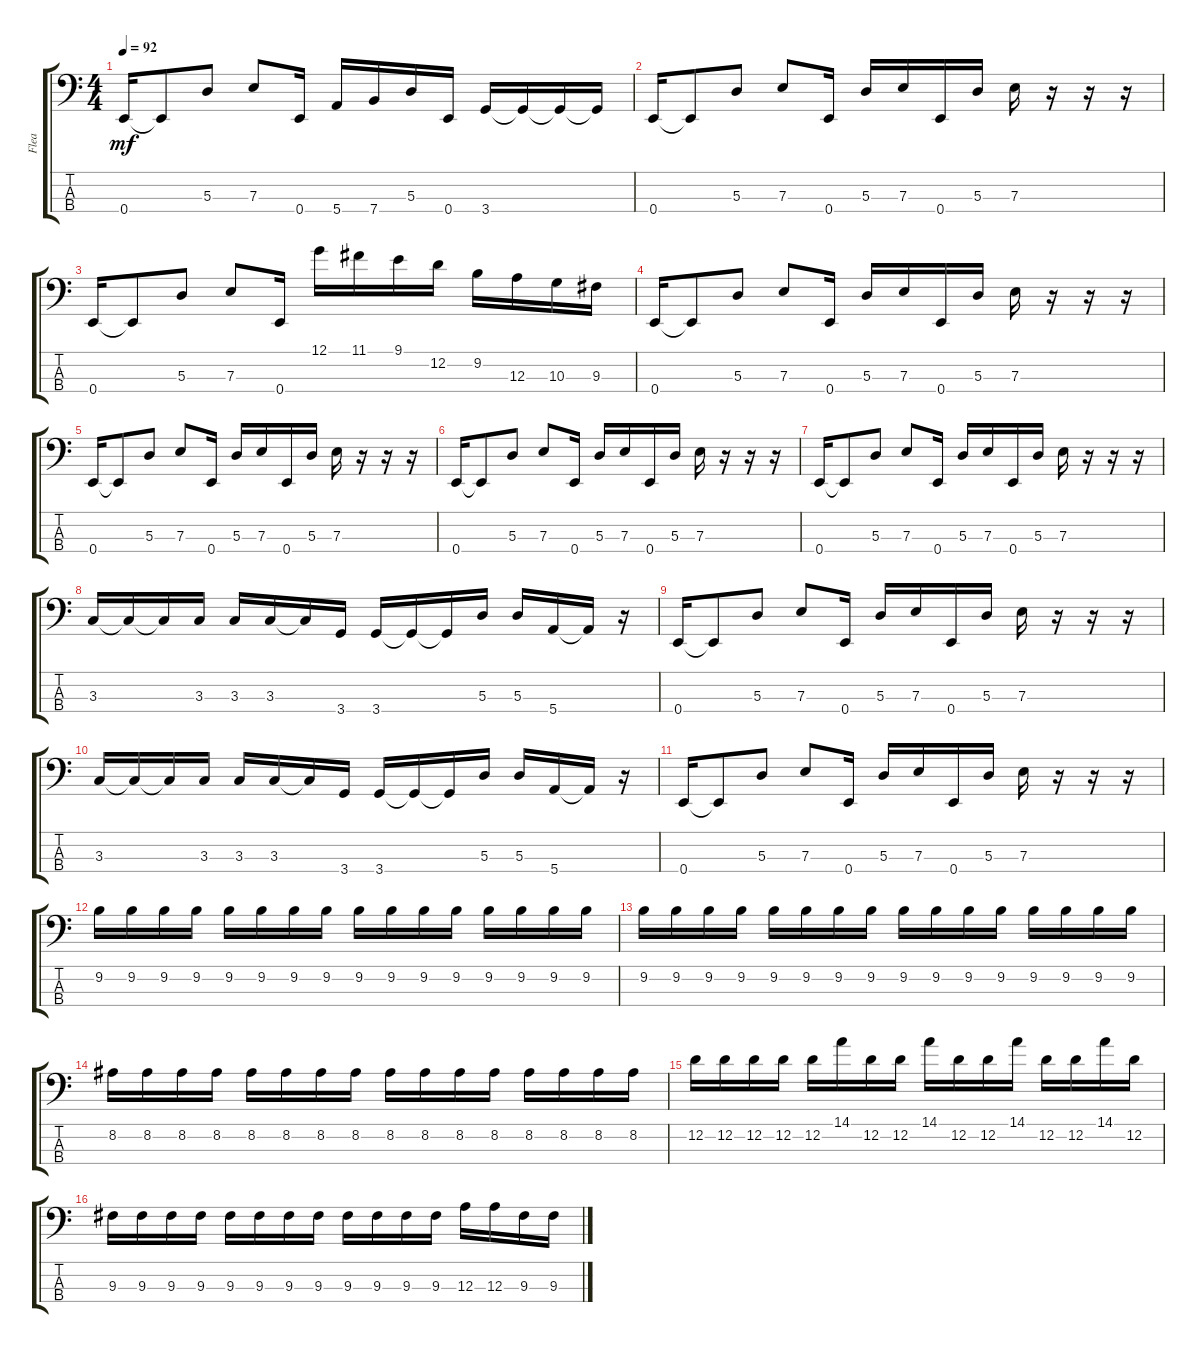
\track ("Flea" "Flea") {instrument electricbassfinger}
\staff {score tabs}
\tuning (G2 D2 A1 E1) {hide}
\ts (4 4)
\tempo 92
\clef f4
\ks c
0.4.16{dy mf} 0.4{t}.8 5.3.8 7.3.8 0.4.16 5.4.16 7.4.16 5.3.16 0.4.16 3.4.16 3.4{t}.16 3.4{t}.16 3.4{t}.16 |
0.4.16 0.4{t}.8 5.3.8 7.3.8 0.4.16 5.3.16 7.3.16 0.4.16 5.3.16 7.3.16 r.16 r.16 r.16 |
0.4.16 0.4{t}.8 5.3.8 7.3.8 0.4.16 12.1.16 11.1.16 9.1.16 12.2.16 9.2.16 12.3.16 10.3.16 9.3.16 |
0.4.16 0.4{t}.8 5.3.8 7.3.8 0.4.16 5.3.16 7.3.16 0.4.16 5.3.16 7.3.16 r.16 r.16 r.16 |
0.4.16 0.4{t}.8 5.3.8 7.3.8 0.4.16 5.3.16 7.3.16 0.4.16 5.3.16 7.3.16 r.16 r.16 r.16 |
0.4.16 0.4{t}.8 5.3.8 7.3.8 0.4.16 5.3.16 7.3.16 0.4.16 5.3.16 7.3.16 r.16 r.16 r.16 |
0.4.16 0.4{t}.8 5.3.8 7.3.8 0.4.16 5.3.16 7.3.16 0.4.16 5.3.16 7.3.16 r.16 r.16 r.16 |
3.3.16 3.3{t}.16 3.3{t}.16 3.3.16 3.3.16 3.3.16 3.3{t}.16 3.4.16 3.4.16 3.4{t}.16 3.4{t}.16 5.3.16 5.3.16 5.4.16 5.4{t}.16 r.16 |
0.4.16 0.4{t}.8 5.3.8 7.3.8 0.4.16 5.3.16 7.3.16 0.4.16 5.3.16 7.3.16 r.16 r.16 r.16 |
3.3.16 3.3{t}.16 3.3{t}.16 3.3.16 3.3.16 3.3.16 3.3{t}.16 3.4.16 3.4.16 3.4{t}.16 3.4{t}.16 5.3.16 5.3.16 5.4.16 5.4{t}.16 r.16 |
0.4.16 0.4{t}.8 5.3.8 7.3.8 0.4.16 5.3.16 7.3.16 0.4.16 5.3.16 7.3.16 r.16 r.16 r.16 |
9.2.16 9.2.16 9.2.16 9.2.16 9.2.16 9.2.16 9.2.16 9.2.16 9.2.16 9.2.16 9.2.16 9.2.16 9.2.16 9.2.16 9.2.16 9.2.16 |
9.2.16 9.2.16 9.2.16 9.2.16 9.2.16 9.2.16 9.2.16 9.2.16 9.2.16 9.2.16 9.2.16 9.2.16 9.2.16 9.2.16 9.2.16 9.2.16 |
8.2.16 8.2.16 8.2.16 8.2.16 8.2.16 8.2.16 8.2.16 8.2.16 8.2.16 8.2.16 8.2.16 8.2.16 8.2.16 8.2.16 8.2.16 8.2.16 |
12.2.16 12.2.16 12.2.16 12.2.16 12.2.16 14.1.16 12.2.16 12.2.16 14.1.16 12.2.16 12.2.16 14.1.16 12.2.16 12.2.16 14.1.16 12.2.16 |
9.3.16 9.3.16 9.3.16 9.3.16 9.3.16 9.3.16 9.3.16 9.3.16 9.3.16 9.3.16 9.3.16 9.3.16 12.3.16 12.3.16 9.3.16 9.3.16
